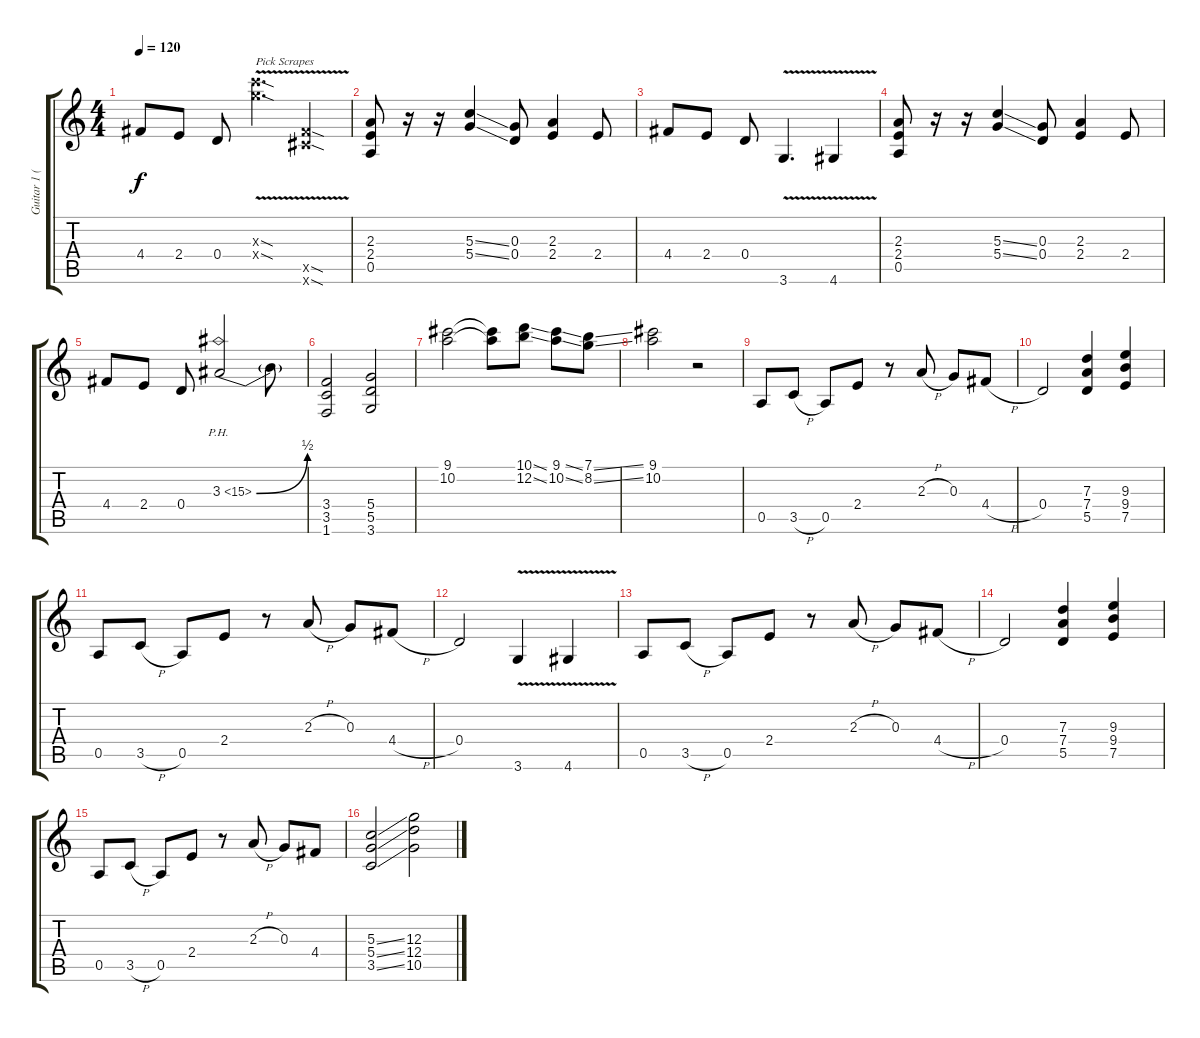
\track ("Guitar 1 (Randy Rhoads)" "Guitar 1 (") {instrument distortionguitar}
\staff {score tabs}
\tuning (E4 B3 G3 D3 A2 E2) {hide}
\ts (4 4)
\tempo 120
\clef g2
\ks c
4.4.8{dy f} 2.4.8 0.4.8 (17.3{v sod x} 17.4{v sod x}).4{d txt "Pick Scrapes"} (9.5{v sod x} 9.6{v sod x}).4 |
(2.3 2.4 0.5).8 r.16 r.16 (5.3{ss} 5.4{ss}).4 (0.3 0.4).8 (2.3 2.4).4 2.4.8 |
4.4.8 2.4.8 0.4.8 3.6{v}.4{d} 4.6{v}.4 |
(2.3 2.4 0.5).8 r.16 r.16 (5.3{ss} 5.4{ss}).4 (0.3 0.4).8 (2.3 2.4).4 2.4.8 |
4.4.8 2.4.8 0.4.8 3.3{be (bend 0 0 60 2) ph 12}.2 3.3{t}.8 |
(3.4 3.5 1.6).2 (5.4 5.5 3.6).2 |
(9.1 10.2).2 (9.1{t} 10.2{t}).8 (10.1{ss} 12.2{ss}).8 (9.1{ss} 10.2{ss}).8 (7.1{ss} 8.2{ss}).8 |
(9.1 10.2).2 r.2 |
0.5.8 3.5{h}.8 0.5.8 2.4.8 r.8 2.3{h}.8 0.3.8 4.4{h}.8 |
0.4.2 (7.3 7.4 5.5).4 (9.3 9.4 7.5).4 |
0.5.8 3.5{h}.8 0.5.8 2.4.8 r.8 2.3{h}.8 0.3.8 4.4{h}.8 |
0.4.2 3.6{v}.4 4.6{v}.4 |
0.5.8 3.5{h}.8 0.5.8 2.4.8 r.8 2.3{h}.8 0.3.8 4.4{h}.8 |
0.4.2 (7.3 7.4 5.5).4 (9.3 9.4 7.5).4 |
0.5.8 3.5{h}.8 0.5.8 2.4.8 r.8 2.3{h}.8 0.3.8 4.4.8 |
(5.3{ss} 5.4{ss} 3.5{ss}).2 (12.3 12.4 10.5).2
